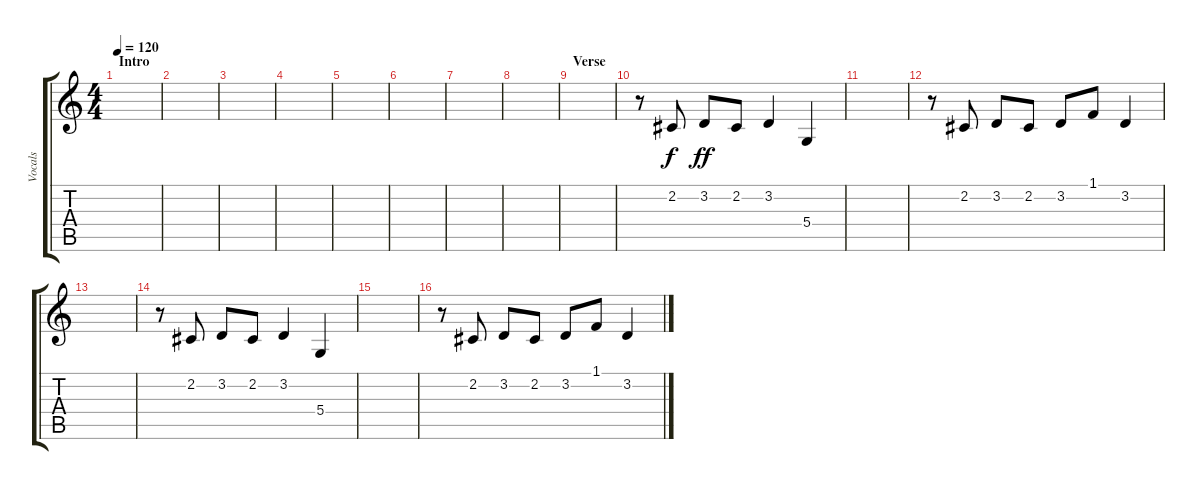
\track ("Vocals" "Vocals") {instrument lead2sawtooth}
\staff {score tabs}
\tuning (E4 B3 G3 D3 A2 E2) {hide}
\ts (4 4)
\section ("" "Intro")
\tempo 120
\clef g2
\ks c
|
|
|
|
|
|
|
|
\section ("" "Verse")
|
r.8 2.2.8 3.2.8{dy ff} 2.2.8 3.2.4 5.4.4 |
|
r.8 2.2.8 3.2.8 2.2.8 3.2.8 1.1.8 3.2.4 |
|
r.8 2.2.8 3.2.8 2.2.8 3.2.4 5.4.4 |
|
r.8 2.2.8 3.2.8 2.2.8 3.2.8 1.1.8 3.2.4
